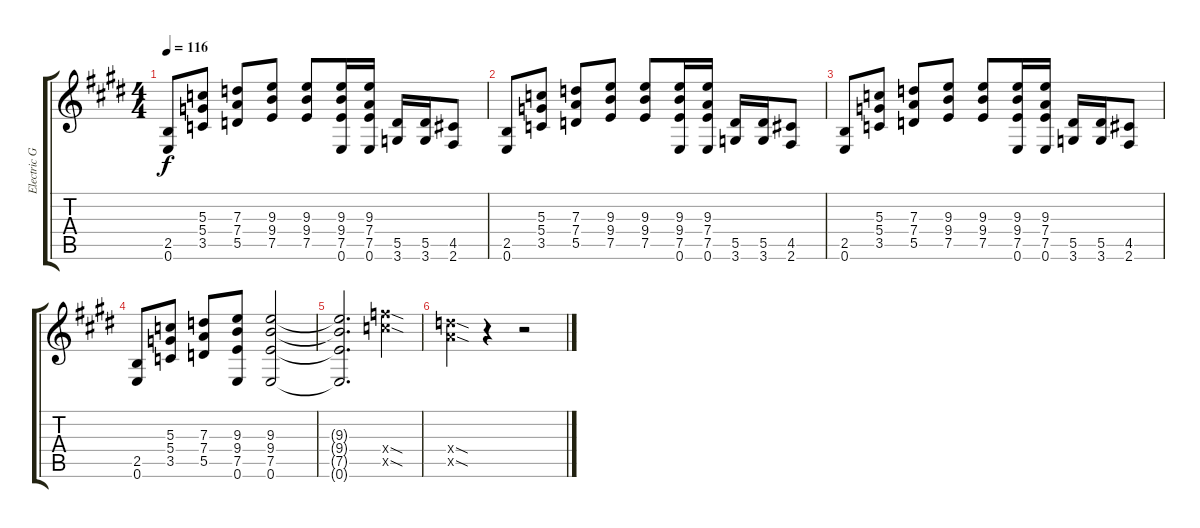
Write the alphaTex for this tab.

\track ("Electric Guitar 6" "Electric G") {instrument distortionguitar}
\staff {score tabs}
\tuning (E4 B3 G3 D3 A2 E2) {hide}
\ts (4 4)
\tempo 116
\clef g2
\ks e
(2.5 0.6).8{dy f} (5.3 5.4 3.5).8 (7.3 7.4 5.5).8 (9.3 9.4 7.5).8 (9.3 9.4 7.5).8 (9.3 9.4 7.5 0.6).16 (9.3 7.4 7.5 0.6).16 (5.5 3.6).16 (5.5 3.6).16 (4.5 2.6).8 |
\ks c#minor
(2.5 0.6).8 (5.3 5.4 3.5).8 (7.3 7.4 5.5).8 (9.3 9.4 7.5).8 (9.3 9.4 7.5).8 (9.3 9.4 7.5 0.6).16 (9.3 7.4 7.5 0.6).16 (5.5 3.6).16 (5.5 3.6).16 (4.5 2.6).8 |
(2.5 0.6).8 (5.3 5.4 3.5).8 (7.3 7.4 5.5).8 (9.3 9.4 7.5).8 (9.3 9.4 7.5).8 (9.3 9.4 7.5 0.6).16 (9.3 7.4 7.5 0.6).16 (5.5 3.6).16 (5.5 3.6).16 (4.5 2.6).8 |
\ks e
(2.5 0.6).8 (5.3 5.4 3.5).8 (7.3 7.4 5.5).8 (9.3 9.4 7.5 0.6).8 (9.3 9.4 7.5 0.6).2 |
\ks c#minor
(9.3{t} 9.4{t} 7.5{t} 0.6{t}).2{d} (15.4{sod x} 15.5{sod x}).4 |
(12.4{sod x} 12.5{sod x}).4 r.4 r.2
